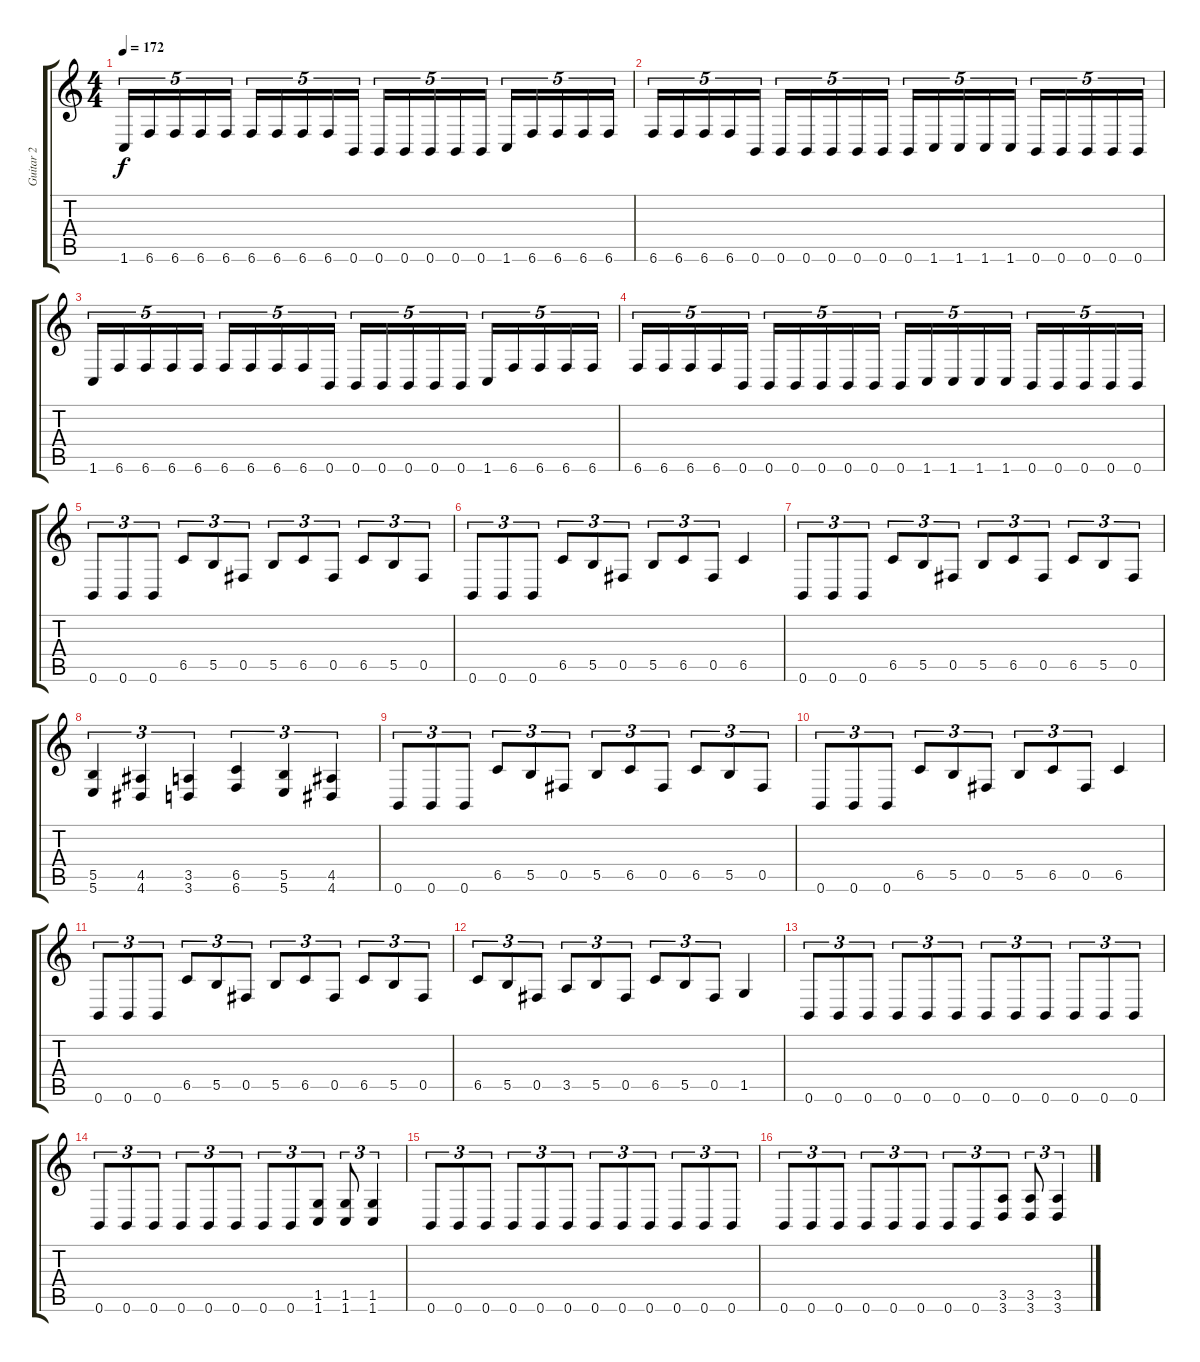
\track ("Guitar 2" "Guitar 2") {instrument overdrivenguitar}
\staff {score tabs}
\tuning (Db4 Ab3 E3 B2 Gb2 B1) {hide}
\ts (4 4)
\tempo 172
\clef g2
\ks c
1.6.16{tu (5 4) dy f} 6.6.16{tu (5 4)} 6.6.16{tu (5 4)} 6.6.16{tu (5 4)} 6.6.16{tu (5 4)} 6.6.16{tu (5 4)} 6.6.16{tu (5 4)} 6.6.16{tu (5 4)} 6.6.16{tu (5 4)} 0.6.16{tu (5 4)} 0.6.16{tu (5 4)} 0.6.16{tu (5 4)} 0.6.16{tu (5 4)} 0.6.16{tu (5 4)} 0.6.16{tu (5 4)} 1.6.16{tu (5 4)} 6.6.16{tu (5 4)} 6.6.16{tu (5 4)} 6.6.16{tu (5 4)} 6.6.16{tu (5 4)} |
6.6.16{tu (5 4)} 6.6.16{tu (5 4)} 6.6.16{tu (5 4)} 6.6.16{tu (5 4)} 0.6.16{tu (5 4)} 0.6.16{tu (5 4)} 0.6.16{tu (5 4)} 0.6.16{tu (5 4)} 0.6.16{tu (5 4)} 0.6.16{tu (5 4)} 0.6.16{tu (5 4)} 1.6.16{tu (5 4)} 1.6.16{tu (5 4)} 1.6.16{tu (5 4)} 1.6.16{tu (5 4)} 0.6.16{tu (5 4)} 0.6.16{tu (5 4)} 0.6.16{tu (5 4)} 0.6.16{tu (5 4)} 0.6.16{tu (5 4)} |
1.6.16{tu (5 4)} 6.6.16{tu (5 4)} 6.6.16{tu (5 4)} 6.6.16{tu (5 4)} 6.6.16{tu (5 4)} 6.6.16{tu (5 4)} 6.6.16{tu (5 4)} 6.6.16{tu (5 4)} 6.6.16{tu (5 4)} 0.6.16{tu (5 4)} 0.6.16{tu (5 4)} 0.6.16{tu (5 4)} 0.6.16{tu (5 4)} 0.6.16{tu (5 4)} 0.6.16{tu (5 4)} 1.6.16{tu (5 4)} 6.6.16{tu (5 4)} 6.6.16{tu (5 4)} 6.6.16{tu (5 4)} 6.6.16{tu (5 4)} |
6.6.16{tu (5 4)} 6.6.16{tu (5 4)} 6.6.16{tu (5 4)} 6.6.16{tu (5 4)} 0.6.16{tu (5 4)} 0.6.16{tu (5 4)} 0.6.16{tu (5 4)} 0.6.16{tu (5 4)} 0.6.16{tu (5 4)} 0.6.16{tu (5 4)} 0.6.16{tu (5 4)} 1.6.16{tu (5 4)} 1.6.16{tu (5 4)} 1.6.16{tu (5 4)} 1.6.16{tu (5 4)} 0.6.16{tu (5 4)} 0.6.16{tu (5 4)} 0.6.16{tu (5 4)} 0.6.16{tu (5 4)} 0.6.16{tu (5 4)} |
0.6.8{tu (3 2)} 0.6.8{tu (3 2)} 0.6.8{tu (3 2)} 6.5.8{tu (3 2)} 5.5.8{tu (3 2)} 0.5.8{tu (3 2)} 5.5.8{tu (3 2)} 6.5.8{tu (3 2)} 0.5.8{tu (3 2)} 6.5.8{tu (3 2)} 5.5.8{tu (3 2)} 0.5.8{tu (3 2)} |
0.6.8{tu (3 2)} 0.6.8{tu (3 2)} 0.6.8{tu (3 2)} 6.5.8{tu (3 2)} 5.5.8{tu (3 2)} 0.5.8{tu (3 2)} 5.5.8{tu (3 2)} 6.5.8{tu (3 2)} 0.5.8{tu (3 2)} 6.5.4 |
0.6.8{tu (3 2)} 0.6.8{tu (3 2)} 0.6.8{tu (3 2)} 6.5.8{tu (3 2)} 5.5.8{tu (3 2)} 0.5.8{tu (3 2)} 5.5.8{tu (3 2)} 6.5.8{tu (3 2)} 0.5.8{tu (3 2)} 6.5.8{tu (3 2)} 5.5.8{tu (3 2)} 0.5.8{tu (3 2)} |
(5.5 5.6).4{tu (3 2)} (4.5 4.6).4{tu (3 2)} (3.5 3.6).4{tu (3 2)} (6.5 6.6).4{tu (3 2)} (5.5 5.6).4{tu (3 2)} (4.5 4.6).4{tu (3 2)} |
0.6.8{tu (3 2)} 0.6.8{tu (3 2)} 0.6.8{tu (3 2)} 6.5.8{tu (3 2)} 5.5.8{tu (3 2)} 0.5.8{tu (3 2)} 5.5.8{tu (3 2)} 6.5.8{tu (3 2)} 0.5.8{tu (3 2)} 6.5.8{tu (3 2)} 5.5.8{tu (3 2)} 0.5.8{tu (3 2)} |
0.6.8{tu (3 2)} 0.6.8{tu (3 2)} 0.6.8{tu (3 2)} 6.5.8{tu (3 2)} 5.5.8{tu (3 2)} 0.5.8{tu (3 2)} 5.5.8{tu (3 2)} 6.5.8{tu (3 2)} 0.5.8{tu (3 2)} 6.5.4 |
0.6.8{tu (3 2)} 0.6.8{tu (3 2)} 0.6.8{tu (3 2)} 6.5.8{tu (3 2)} 5.5.8{tu (3 2)} 0.5.8{tu (3 2)} 5.5.8{tu (3 2)} 6.5.8{tu (3 2)} 0.5.8{tu (3 2)} 6.5.8{tu (3 2)} 5.5.8{tu (3 2)} 0.5.8{tu (3 2)} |
6.5.8{tu (3 2)} 5.5.8{tu (3 2)} 0.5.8{tu (3 2)} 3.5.8{tu (3 2)} 5.5.8{tu (3 2)} 0.5.8{tu (3 2)} 6.5.8{tu (3 2)} 5.5.8{tu (3 2)} 0.5.8{tu (3 2)} 1.5.4 |
0.6.8{tu (3 2)} 0.6.8{tu (3 2)} 0.6.8{tu (3 2)} 0.6.8{tu (3 2)} 0.6.8{tu (3 2)} 0.6.8{tu (3 2)} 0.6.8{tu (3 2)} 0.6.8{tu (3 2)} 0.6.8{tu (3 2)} 0.6.8{tu (3 2)} 0.6.8{tu (3 2)} 0.6.8{tu (3 2)} |
0.6.8{tu (3 2)} 0.6.8{tu (3 2)} 0.6.8{tu (3 2)} 0.6.8{tu (3 2)} 0.6.8{tu (3 2)} 0.6.8{tu (3 2)} 0.6.8{tu (3 2)} 0.6.8{tu (3 2)} (1.5 1.6).8{tu (3 2)} (1.5 1.6).8{tu (3 2)} (1.5 1.6).4{tu (3 2)} |
0.6.8{tu (3 2)} 0.6.8{tu (3 2)} 0.6.8{tu (3 2)} 0.6.8{tu (3 2)} 0.6.8{tu (3 2)} 0.6.8{tu (3 2)} 0.6.8{tu (3 2)} 0.6.8{tu (3 2)} 0.6.8{tu (3 2)} 0.6.8{tu (3 2)} 0.6.8{tu (3 2)} 0.6.8{tu (3 2)} |
0.6.8{tu (3 2)} 0.6.8{tu (3 2)} 0.6.8{tu (3 2)} 0.6.8{tu (3 2)} 0.6.8{tu (3 2)} 0.6.8{tu (3 2)} 0.6.8{tu (3 2)} 0.6.8{tu (3 2)} (3.5 3.6).8{tu (3 2)} (3.5 3.6).8{tu (3 2)} (3.5 3.6).4{tu (3 2)}
